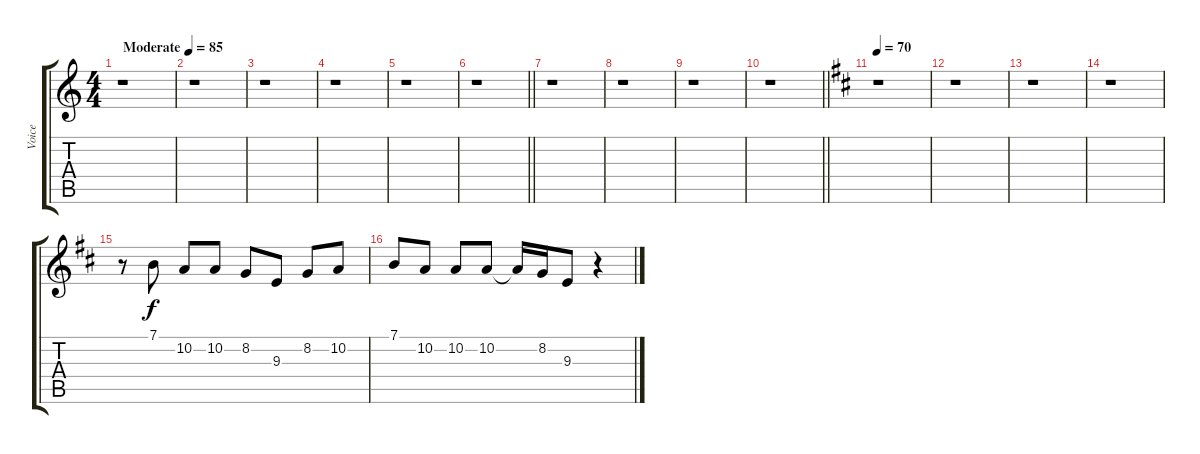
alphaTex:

\track ("Voice" "Voice") {instrument sopranosax}
\staff {score tabs}
\tuning (E4 B3 G3 D3 A2 E2) {hide}
\ts (4 4)
\tempo (85 "Moderate")
\clef g2
\ks c
r.1{dy f instrument sopranosax} |
r.1 |
r.1 |
r.1 |
r.1 |
\barLineRight lightlight
r.1 |
r.1 |
r.1 |
r.1 |
\barLineRight lightlight
r.1 |
\tempo 70
\ks d
r.1 |
r.1 |
r.1 |
r.1 |
r.8 7.1.8 10.2.8 10.2.8 8.2.8 9.3.8 8.2.8 10.2.8 |
7.1.8 10.2.8 10.2.8 10.2.8 10.2{t}.16 8.2.16 9.3.8 r.4
